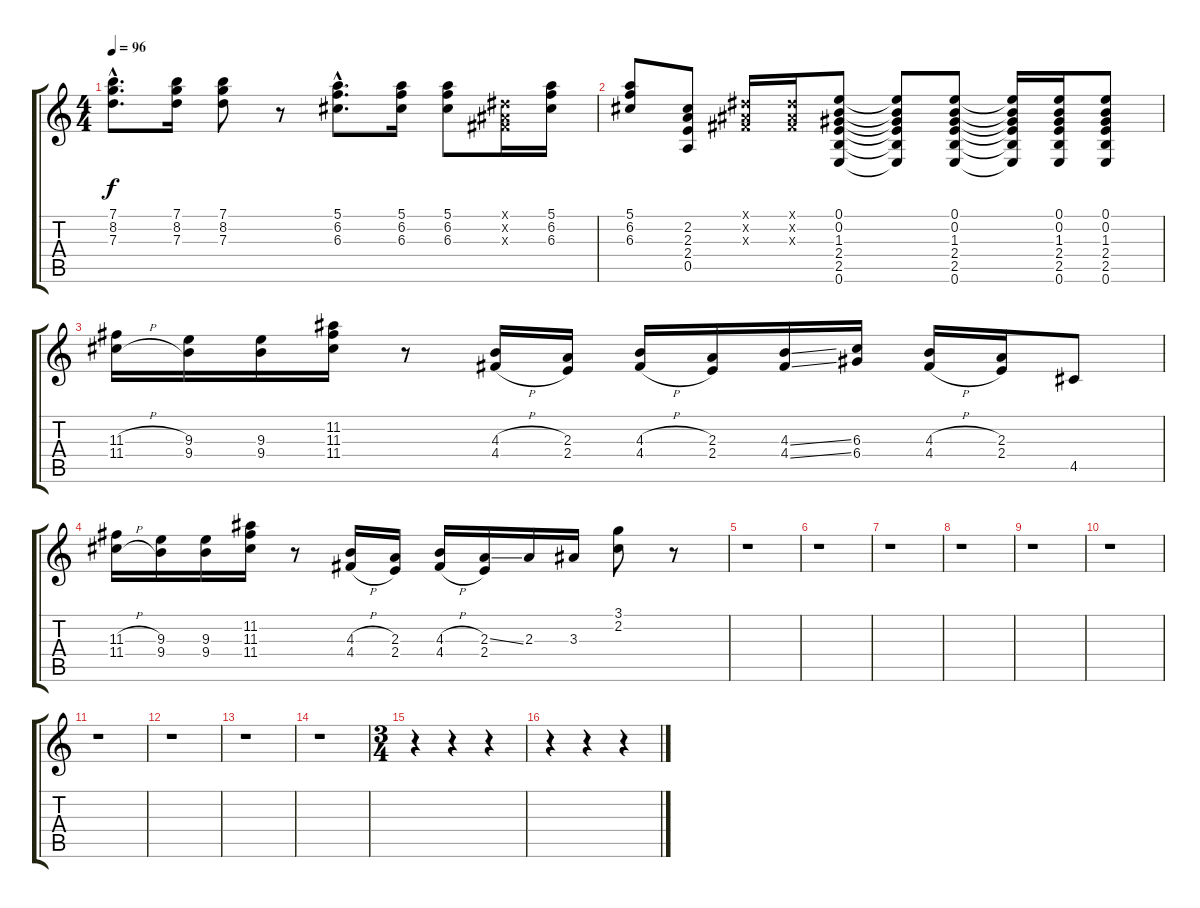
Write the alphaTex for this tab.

\track "" {instrument acousticguitarsteel}
\staff {score tabs}
\tuning (E4 B3 G3 D3 A2 E2) {hide}
\ts (4 4)
\tempo 96
\clef g2
\ks c
(7.1{hac} 8.2{hac} 7.3{hac}).8{d dy f} (7.1 8.2 7.3).16 (7.1 8.2 7.3).8 r.8 (5.1{hac} 6.2{hac} 6.3{hac}).8{d} (5.1 6.2 6.3).16 (5.1 6.2 6.3).8 (-1.1{x} -1.2{x} -1.3{x}).16 (5.1 6.2 6.3).16 |
(5.1 6.2 6.3).8 (2.2 2.3 2.4 0.5).8 (-1.1{x} -1.2{x} -1.3{x}).16 (-1.1{x} -1.2{x} -1.3{x}).16 (0.1 0.2 1.3 2.4 2.5 0.6).8 (0.1{t} 0.2{t} 1.3{t} 2.4{t} 2.5{t} 0.6{t}).8 (0.1 0.2 1.3 2.4 2.5 0.6).8 (0.1{t} 0.2{t} 1.3{t} 2.4{t} 2.5{t} 0.6{t}).16 (0.1 0.2 1.3 2.4 2.5 0.6).16 (0.1 0.2 1.3 2.4 2.5 0.6).8 |
(11.3{h} 11.4{h}).16 (9.3 9.4).16 (9.3 9.4).16 (11.2 11.3 11.4).16 r.8 (4.3{h} 4.4{h}).16 (2.3 2.4).16 (4.3{h} 4.4{h}).16 (2.3 2.4).16 (4.3{ss} 4.4{ss}).16 (6.3 6.4).16 (4.3{h} 4.4{h}).16 (2.3 2.4).16 4.5.8 |
(11.3{h} 11.4{h}).16 (9.3 9.4).16 (9.3 9.4).16 (11.2 11.3 11.4).16 r.8 (4.3{h} 4.4{h}).16 (2.3 2.4).16 (4.3{h} 4.4{h}).16 (2.3{ss} 2.4).16 2.3.16 3.3.16 (3.1 2.2).8 r.8 |
r.1 |
r.1 |
r.1 |
r.1 |
r.1 |
r.1 |
r.1 |
r.1 |
r.1 |
r.1 |
\ts (3 4)
r.4 r.4 r.4 |
r.4 r.4 r.4
